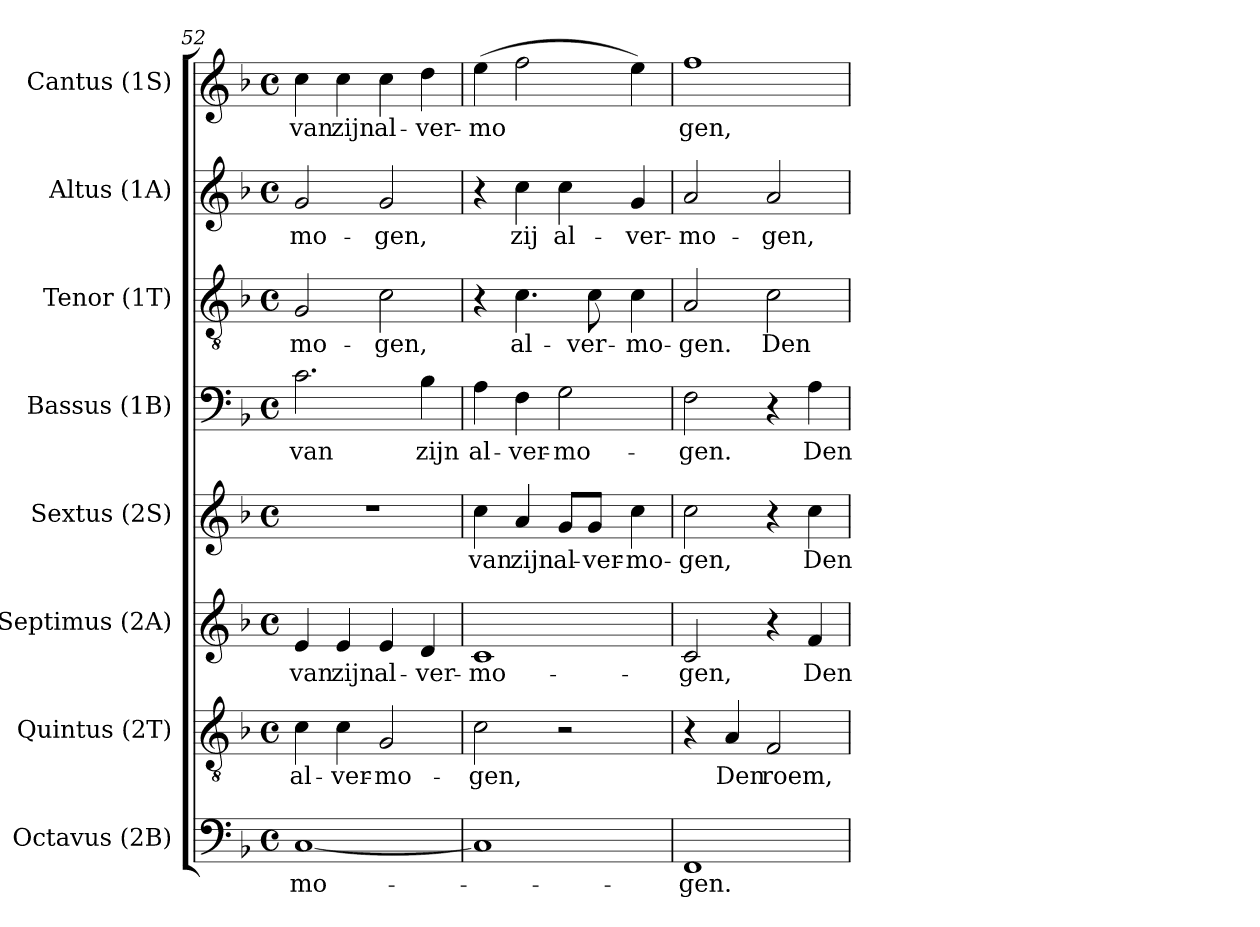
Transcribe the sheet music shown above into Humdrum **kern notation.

**kern	**text	**kern	**text	**kern	**text	**kern	**text	**kern	**text	**kern	**text	**kern	**text	**kern	**text
*part8	*part8	*part7	*part7	*part6	*part6	*part5	*part5	*part4	*part4	*part3	*part3	*part2	*part2	*part1	*part1
*staff8	*staff8	*staff7	*staff7	*staff6	*staff6	*staff5	*staff5	*staff4	*staff4	*staff3	*staff3	*staff2	*staff2	*staff1	*staff1
*I"Octavus (2B)	*	*I"Quintus (2T)	*	*I"Septimus (2A)	*	*I"Sextus (2S)	*	*I"Bassus (1B)	*	*I"Tenor (1T)	*	*I"Altus (1A)	*	*I"Cantus (1S)	*
*I'Octavus	*	*I'Quintus	*	*I'Septimus	*	*I'Sextus	*	*I'Bassus	*	*I'Tenor	*	*I'Altus	*	*I'Cantus	*
!!LO:LB:g=z
*clefF4	*	*clefGv2	*	*clefG2	*	*clefG2	*	*clefF4	*	*clefGv2	*	*clefG2	*	*clefG2	*
*k[b-]	*	*k[b-]	*	*k[b-]	*	*k[b-]	*	*k[b-]	*	*k[b-]	*	*k[b-]	*	*k[b-]	*
*F:	*	*F:	*	*F:	*	*F:	*	*F:	*	*F:	*	*F:	*	*F:	*
*M4/4	*	*M4/4	*	*M4/4	*	*M4/4	*	*M4/4	*	*M4/4	*	*M4/4	*	*M4/4	*
*met(c)	*	*met(c)	*	*met(c)	*	*met(c)	*	*met(c)	*	*met(c)	*	*met(c)	*	*met(c)	*
=52	=52	=52	=52	=52	=52	=52	=52	=52	=52	=52	=52	=52	=52	=52	=52
!	!LO:LY:b:color=#000000	!	!	!	!	!	!	!	!	!	!	!	!	!	!
!	!	!	!LO:LY:b:color=#000000	!	!	!	!	!	!	!	!	!	!	!	!
!	!	!	!	!	!LO:LY:b:color=#000000	!	!	!	!	!	!	!	!	!	!
!	!	!	!	!	!	!	!	!	!LO:LY:b:color=#000000	!	!	!	!	!	!
!	!	!	!	!	!	!	!	!	!	!	!LO:LY:b:color=#000000	!	!	!	!
!	!	!	!	!	!	!	!	!	!	!	!	!	!LO:LY:b:color=#000000	!	!
!	!	!	!	!	!	!	!	!	!	!	!	!	!	!	!LO:LY:b:color=#000000
[<1Ci	-mo-	4ci\	al-	4ei/	van	1r	.	2.ci\	van	2Gi/	-mo-	2gi/	-mo-	4cci\	van
!	!	!	!LO:LY:b:color=#000000	!	!	!	!	!	!	!	!	!	!	!	!
!	!	!	!	!	!LO:LY:b:color=#000000	!	!	!	!	!	!	!	!	!	!
!	!	!	!	!	!	!	!	!	!	!	!	!	!	!	!LO:LY:b:color=#000000
.	.	4ci\	-ver-	4ei/	zijn	.	.	.	.	.	.	.	.	4cci\	zijn
!	!	!	!LO:LY:b:color=#000000	!	!	!	!	!	!	!	!	!	!	!	!
!	!	!	!	!	!LO:LY:b:color=#000000	!	!	!	!	!	!	!	!	!	!
!	!	!	!	!	!	!	!	!	!	!	!LO:LY:b:color=#000000	!	!	!	!
!	!	!	!	!	!	!	!	!	!	!	!	!	!LO:LY:b:color=#000000	!	!
!	!	!	!	!	!	!	!	!	!	!	!	!	!	!	!LO:LY:b:color=#000000
.	.	2Gi/	-mo-	4ei/	al-	.	.	.	.	2ci\	-gen,	2gi/	-gen,	4cci\	al-
!	!	!	!	!	!LO:LY:b:color=#000000	!	!	!	!	!	!	!	!	!	!
!	!	!	!	!	!	!	!	!	!LO:LY:b:color=#000000	!	!	!	!	!	!
!	!	!	!	!	!	!	!	!	!	!	!	!	!	!	!LO:LY:b:color=#000000
.	.	.	.	4di/	-ver-	.	.	4B-i\	zijn	.	.	.	.	4ddi\	-ver-
=53	=53	=53	=53	=53	=53	=53	=53	=53	=53	=53	=53	=53	=53	=53	=53
!	!	!	!LO:LY:b:color=#000000	!	!	!	!	!	!	!	!	!	!	!	!
!	!	!	!	!	!LO:LY:b:color=#000000	!	!	!	!	!	!	!	!	!	!
!	!	!	!	!	!	!	!LO:LY:b:color=#000000	!	!	!	!	!	!	!	!
!	!	!	!	!	!	!	!	!	!LO:LY:b:color=#000000	!	!	!	!	!	!
!	!	!	!	!	!	!	!	!	!	!	!	!	!	!	!LO:LY:b:color=#000000
1Ci]	.	2ci\	-gen,	1ci	-mo-	4cci\	van	4Ai\	al-	4r	.	4r	.	(4eei\	-mo
!	!	!	!	!	!	!	!LO:LY:b:color=#000000	!	!	!	!	!	!	!	!
!	!	!	!	!	!	!	!	!	!LO:LY:b:color=#000000	!	!	!	!	!	!
!	!	!	!	!	!	!	!	!	!	!	!LO:LY:b:color=#000000	!	!	!	!
!	!	!	!	!	!	!	!	!	!	!	!	!	!LO:LY:b:color=#000000	!	!
.	.	.	.	.	.	4ai/	zijn	4Fi\	-ver-	4.ci\	al-	4cci\	zij	2ffi\	.
!	!	!	!	!	!	!	!LO:LY:b:color=#000000	!	!	!	!	!	!	!	!
!	!	!	!	!	!	!	!	!	!LO:LY:b:color=#000000	!	!	!	!	!	!
!	!	!	!	!	!	!	!	!	!	!	!	!	!LO:LY:b:color=#000000	!	!
.	.	2r	.	.	.	8gi/L	al-	2Gi\	-mo-	.	.	4cci\	al-	.	.
!	!	!	!	!	!	!	!LO:LY:b:color=#000000	!	!	!	!	!	!	!	!
!	!	!	!	!	!	!	!	!	!	!	!LO:LY:b:color=#000000	!	!	!	!
.	.	.	.	.	.	8gi/J	-ver-	.	.	8ci\	-ver-	.	.	.	.
!	!	!	!	!	!	!	!LO:LY:b:color=#000000	!	!	!	!	!	!	!	!
!	!	!	!	!	!	!	!	!	!	!	!LO:LY:b:color=#000000	!	!	!	!
!	!	!	!	!	!	!	!	!	!	!	!	!	!LO:LY:b:color=#000000	!	!
.	.	.	.	.	.	4cci\	-mo-	.	.	4ci\	-mo-	4gi/	-ver-	4eei\)	.
=54	=54	=54	=54	=54	=54	=54	=54	=54	=54	=54	=54	=54	=54	=54	=54
!	!LO:LY:b:color=#000000	!	!	!	!	!	!	!	!	!	!	!	!	!	!
!	!	!	!	!	!LO:LY:b:color=#000000	!	!	!	!	!	!	!	!	!	!
!	!	!	!	!	!	!	!LO:LY:b:color=#000000	!	!	!	!	!	!	!	!
!	!	!	!	!	!	!	!	!	!LO:LY:b:color=#000000	!	!	!	!	!	!
!	!	!	!	!	!	!	!	!	!	!	!LO:LY:b:color=#000000	!	!	!	!
!	!	!	!	!	!	!	!	!	!	!	!	!	!LO:LY:b:color=#000000	!	!
!	!	!	!	!	!	!	!	!	!	!	!	!	!	!	!LO:LY:b:color=#000000
1FFi	-gen.	4r	.	2ci/	-gen,	2cci\	-gen,	2Fi\	-gen.	2Ai/	-gen.	2ai/	-mo-	1ffi	gen,
!	!	!	!LO:LY:b:color=#000000	!	!	!	!	!	!	!	!	!	!	!	!
.	.	4Ai/	Den	.	.	.	.	.	.	.	.	.	.	.	.
!	!	!	!LO:LY:b:color=#000000	!	!	!	!	!	!	!	!	!	!	!	!
!	!	!	!	!	!	!	!	!	!	!	!LO:LY:b:color=#000000	!	!	!	!
!	!	!	!	!	!	!	!	!	!	!	!	!	!LO:LY:b:color=#000000	!	!
.	.	2Fi/	roem,	4r	.	4r	.	4r	.	2ci\	Den	2ai/	-gen,	.	.
!	!	!	!	!	!LO:LY:b:color=#000000	!	!	!	!	!	!	!	!	!	!
!	!	!	!	!	!	!	!LO:LY:b:color=#000000	!	!	!	!	!	!	!	!
!	!	!	!	!	!	!	!	!	!LO:LY:b:color=#000000	!	!	!	!	!	!
.	.	.	.	4fi/	Den	4cci\	Den	4Ai\	Den	.	.	.	.	.	.
=	=	=	=	=	=	=	=	=	=	=	=	=	=	=	=
*-	*-	*-	*-	*-	*-	*-	*-	*-	*-	*-	*-	*-	*-	*-	*-
